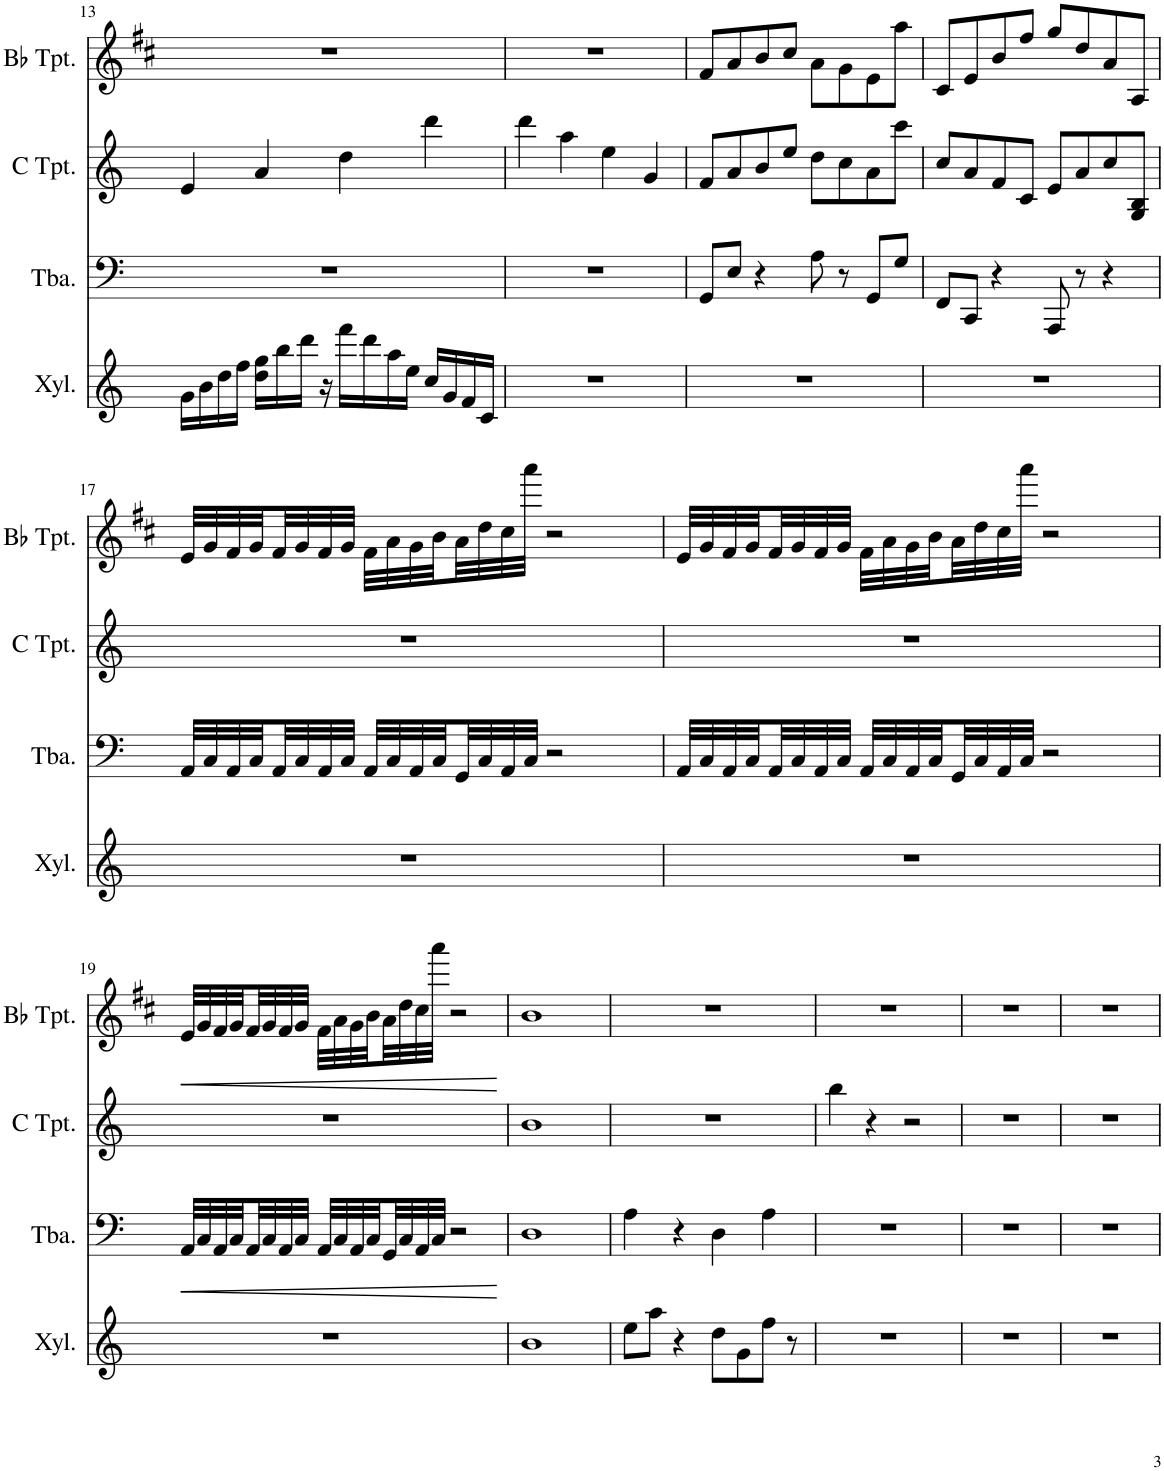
**kern	**kern	**dynam	**kern	**kern	**dynam
*part4	*part3	*part3	*part2	*part1	*part1
*staff4	*staff3	*staff3	*staff2	*staff1	*staff1
*I"Xylophone	*I"Tuba	*	*I"C Trumpet	*I"Bb Trumpet	*
*I'Xyl.	*I'Tba.	*	*I'C Tpt.	*I'Bb Tpt.	*
!!LO:PB:g=z
*clefG2	*clefF4	*	*clefG2	*clefG2	*
*Trd-7c-12	*	*	*	*Trd1c2	*
*k[]	*k[]	*	*k[]	*k[f#c#]	*
*M4/4	*M4/4	*	*M4/4	*M4/4	*
=13	=13	=13	=13	=13	=13
16g\LL	1r	.	4e/	1r	.
16b\	.	.	.	.	.
16dd\	.	.	.	.	.
16ff\JJ	.	.	.	.	.
16dd\ 16gg\LL	.	.	4a/	.	.
16bb\	.	.	.	.	.
16ddd\JJ	.	.	.	.	.
16r	.	.	.	.	.
16fff\LL	.	.	4dd\	.	.
16ddd\	.	.	.	.	.
16aa\	.	.	.	.	.
16ee\JJ	.	.	.	.	.
16cc/LL	.	.	4ddd\	.	.
16g/	.	.	.	.	.
16f/	.	.	.	.	.
16c/JJ	.	.	.	.	.
=14	=14	=14	=14	=14	=14
1r	1r	.	4ddd\	1r	.
.	.	.	4aa\	.	.
.	.	.	4ee\	.	.
.	.	.	4g/	.	.
=15	=15	=15	=15	=15	=15
1r	8GG/L	.	8f/L	8f#/L	.
.	8E/J	.	8a/	8a/	.
.	4r	.	8b/	8b/	.
.	.	.	8ee/J	8cc#/J	.
.	8A\	.	8dd\L	8a\L	.
.	8r	.	8cc\	8g\	.
.	8GG/L	.	8a\	8e\	.
.	8G/J	.	8ccc\J	8aa\J	.
=16	=16	=16	=16	=16	=16
1r	8FF/L	.	8cc/L	8c#/L	.
.	8CC/J	.	8a/	8e/	.
.	4r	.	8f/	8b/	.
.	.	.	8c/J	8ff#/J	.
.	8AAA/	.	8e/L	8gg/L	.
.	8r	.	8a/	8dd/	.
.	4r	.	8cc/	8a/	.
.	.	.	8G/ 8B/J	8A/J	.
!!LO:LB:g=z
=17	=17	=17	=17	=17	=17
1r	32AA/LLL	.	1r	32e/LLL	.
.	32C/	.	.	32g/	.
.	32AA/	.	.	32f#/	.
.	32C/	.	.	32g/	.
.	32AA/	.	.	32f#/	.
.	32C/	.	.	32g/	.
.	32AA/	.	.	32f#/	.
.	32C/JJJ	.	.	32g/JJJ	.
.	32AA/LLL	.	.	32f#\LLL	.
.	32C/	.	.	32a\	.
.	32AA/	.	.	32g\	.
.	32C/	.	.	32b\	.
.	32GG/	.	.	32a\	.
.	32C/	.	.	32dd\	.
.	32AA/	.	.	32cc#\	.
.	32C/JJJ	.	.	32aaa\JJJ	.
.	2r	.	.	2r	.
=18	=18	=18	=18	=18	=18
1r	32AA/LLL	.	1r	32e/LLL	.
.	32C/	.	.	32g/	.
.	32AA/	.	.	32f#/	.
.	32C/	.	.	32g/	.
.	32AA/	.	.	32f#/	.
.	32C/	.	.	32g/	.
.	32AA/	.	.	32f#/	.
.	32C/JJJ	.	.	32g/JJJ	.
.	32AA/LLL	.	.	32f#\LLL	.
.	32C/	.	.	32a\	.
.	32AA/	.	.	32g\	.
.	32C/	.	.	32b\	.
.	32GG/	.	.	32a\	.
.	32C/	.	.	32dd\	.
.	32AA/	.	.	32cc#\	.
.	32C/JJJ	.	.	32aaa\JJJ	.
.	2r	.	.	2r	.
!!LO:LB:g=z
=19	=19	=19	=19	=19	=19
!	!	!LO:HP:b	!	!	!LO:HP:b
1r	32AA/LLL	<	1r	32e/LLL	<
.	32C/	.	.	32g/	.
.	32AA/	.	.	32f#/	.
.	32C/	.	.	32g/	.
.	32AA/	.	.	32f#/	.
.	32C/	.	.	32g/	.
.	32AA/	.	.	32f#/	.
.	32C/JJJ	.	.	32g/JJJ	.
.	32AA/LLL	.	.	32f#\LLL	.
.	32C/	.	.	32a\	.
.	32AA/	.	.	32g\	.
.	32C/	.	.	32b\	.
.	32GG/	.	.	32a\	.
.	32C/	.	.	32dd\	.
.	32AA/	.	.	32cc#\	.
.	32C/JJJ	.	.	32aaa\JJJ	.
.	2r	.	.	2r	.
.	.	[	.	.	[
=20	=20	=20	=20	=20	=20
1b	1D	.	1b	1b	.
=21	=21	=21	=21	=21	=21
8ee\L	4A\	.	1r	1r	.
8aa\J	.	.	.	.	.
4r	4r	.	.	.	.
8dd\L	4D\	.	.	.	.
8g\	.	.	.	.	.
8ff\J	4A\	.	.	.	.
8r	.	.	.	.	.
=22	=22	=22	=22	=22	=22
1r	1r	.	4bb\	1r	.
.	.	.	4r	.	.
.	.	.	2r	.	.
=23	=23	=23	=23	=23	=23
1r	1r	.	1r	1r	.
=24	=24	=24	=24	=24	=24
1r	1r	.	1r	1r	.
=	=	=	=	=	=
*-	*-	*-	*-	*-	*-
